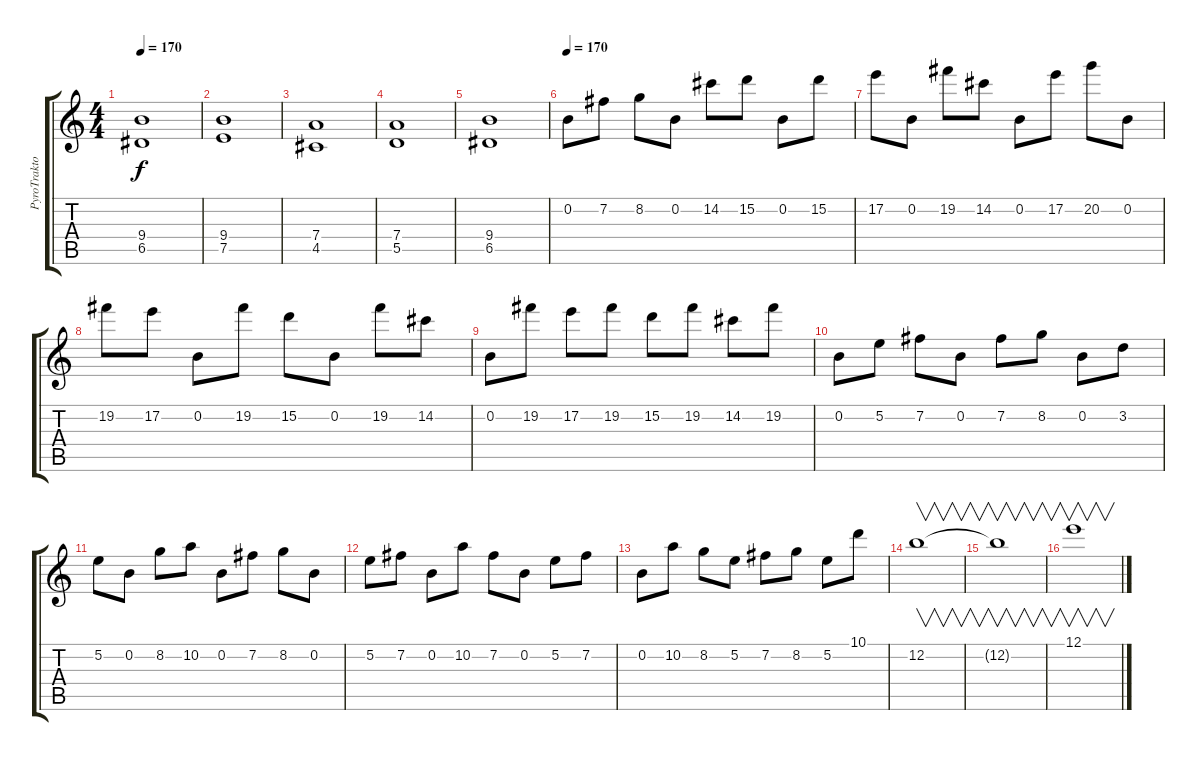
\track ("PyroTraktor" "PyroTrakto") {instrument distortionguitar}
\staff {score tabs}
\tuning (E4 B3 G3 D3 A2 E2) {hide}
\ts (4 4)
\tempo 170
\clef g2
\ks c
(9.4 6.5).1{dy f} |
(9.4 7.5).1 |
(7.4 4.5).1 |
(7.4 5.5).1 |
(9.4 6.5).1 |
\tempo 170
0.2.8{balance 16} 7.2.8 8.2.8 0.2.8 14.2.8 15.2.8 0.2.8 15.2.8 |
17.2.8 0.2.8 19.2.8 14.2.8 0.2.8 17.2.8 20.2.8 0.2.8 |
19.2.8 17.2.8 0.2.8 19.2.8 15.2.8 0.2.8 19.2.8 14.2.8 |
0.2.8 19.2.8 17.2.8 19.2.8 15.2.8 19.2.8 14.2.8 19.2.8 |
0.2.8 5.2.8 7.2.8 0.2.8 7.2.8 8.2.8 0.2.8 3.2.8 |
5.2.8 0.2.8 8.2.8 10.2.8 0.2.8 7.2.8 8.2.8 0.2.8 |
5.2.8 7.2.8 0.2.8 10.2.8 7.2.8 0.2.8 5.2.8 7.2.8 |
0.2.8 10.2.8 8.2.8 5.2.8 7.2.8 8.2.8 5.2.8 10.1.8 |
12.2.1{v} |
12.2{t}.1{v} |
12.1.1{v}
